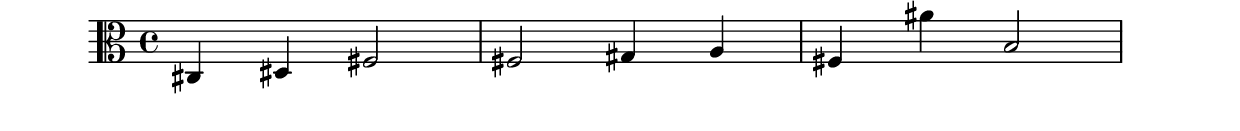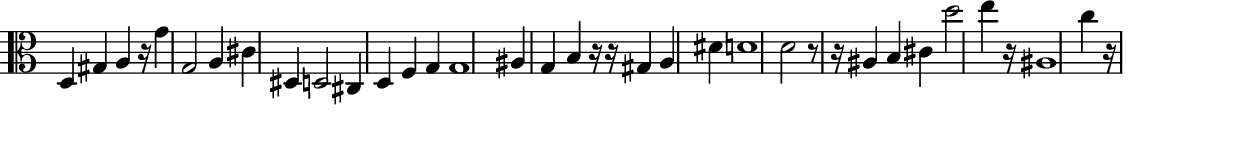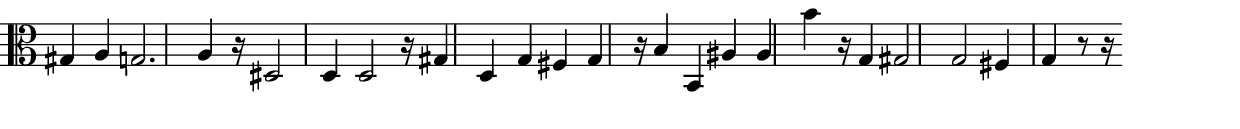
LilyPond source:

\version "2.22" 
\include "lilypond-book-preamble.ly"
    
color = #(define-music-function (parser location color) (string?) #{
        \once \override NoteHead #'color = #(x11-color color)
        \once \override Stem #'color = #(x11-color color)
        \once \override Rest #'color = #(x11-color color)
        \once \override Beam #'color = #(x11-color color)
     #})
    
\header { } 
\score  { 
 \new Voice { \new Voice { \clef "alto" 
                \time 4/4
                cis 4  
                dis 4  
                fis 2  
                fis 2  
                gis 4  
                a 4  
                fis 4  
                ais' 4  
                b 2  
                d 4  
                gis 4  
                a 4  
                r 16  
                g' 4  
                g 2  
                a 4  
                cis' 4  
                dis 4  
                d 2  
                cis 4  
                d 4  
                f 4  
                g 4  
                g 1  
                ais 4  
                g 4  
                b 4  
                r 16  
                r 16  
                gis 4  
                a 4  
                dis' 4  
                d' 1  
                d' 2  
                r 8  
                r 16  
                ais 4  
                b 4  
                cis' 4  
                d'' 2  
                e'' 4  
                r 16  
                ais 1  
                c'' 4  
                r 16  
                gis 4  
                a 4  
                g 2.  
                a 4  
                r 16  
                dis 2  
                d 4  
                d 2  
                r 16  
                gis 4  
                d 4  
                g 4  
                fis 4  
                g 4  
                r 16  
                b 4  
                b, 4  
                ais 4  
                ais 4  
                b' 4  
                r 16  
                g 4  
                gis 2  
                g 2  
                fis 4  
                g 4  
                r 8  
                r 16  
                 } 
               
 
           } 
         
 
  } 
 
\paper { }
\layout {
  \context {
    \RemoveEmptyStaffContext
    \override VerticalAxisGroup #'remove-first = ##t
  }
 }
 
